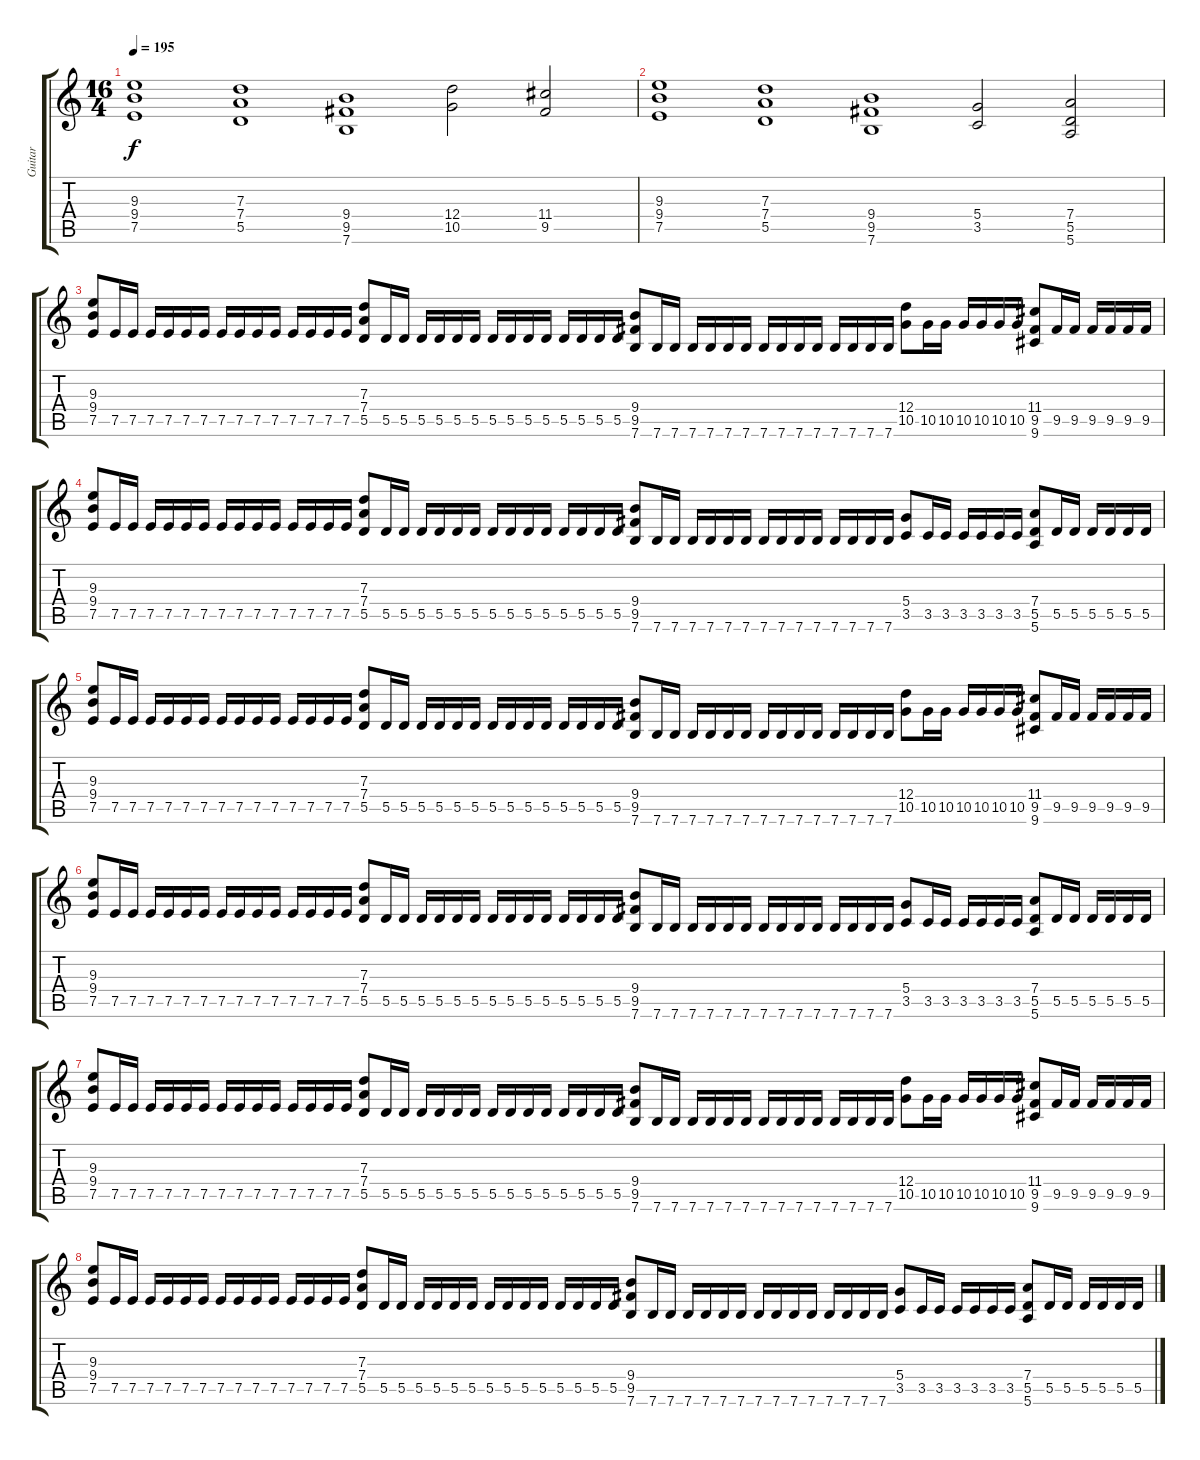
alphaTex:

\track ("Guitar" "Guitar") {instrument distortionguitar}
\staff {score tabs}
\tuning (E4 B3 G3 D3 A2 E2) {hide}
\ts (16 4)
\tempo 195
\clef g2
\ks c
(9.3 9.4 7.5).1{dy f} (7.3 7.4 5.5).1 (9.4 9.5 7.6).1 (12.4 10.5).2 (11.4 9.5).2 |
(9.3 9.4 7.5).1 (7.3 7.4 5.5).1 (9.4 9.5 7.6).1 (5.4 3.5).2 (7.4 5.5 5.6).2 |
(9.3 9.4 7.5).8 7.5.16 7.5.16 7.5.16 7.5.16 7.5.16 7.5.16 7.5.16 7.5.16 7.5.16 7.5.16 7.5.16 7.5.16 7.5.16 7.5.16 (7.3 7.4 5.5).8 5.5.16 5.5.16 5.5.16 5.5.16 5.5.16 5.5.16 5.5.16 5.5.16 5.5.16 5.5.16 5.5.16 5.5.16 5.5.16 5.5.16 (9.4 9.5 7.6).8 7.6.16 7.6.16 7.6.16 7.6.16 7.6.16 7.6.16 7.6.16 7.6.16 7.6.16 7.6.16 7.6.16 7.6.16 7.6.16 7.6.16 (12.4 10.5).8 10.5.16 10.5.16 10.5.16 10.5.16 10.5.16 10.5.16 (11.4 9.5 9.6).8 9.5.16 9.5.16 9.5.16 9.5.16 9.5.16 9.5.16 |
(9.3 9.4 7.5).8 7.5.16 7.5.16 7.5.16 7.5.16 7.5.16 7.5.16 7.5.16 7.5.16 7.5.16 7.5.16 7.5.16 7.5.16 7.5.16 7.5.16 (7.3 7.4 5.5).8 5.5.16 5.5.16 5.5.16 5.5.16 5.5.16 5.5.16 5.5.16 5.5.16 5.5.16 5.5.16 5.5.16 5.5.16 5.5.16 5.5.16 (9.4 9.5 7.6).8 7.6.16 7.6.16 7.6.16 7.6.16 7.6.16 7.6.16 7.6.16 7.6.16 7.6.16 7.6.16 7.6.16 7.6.16 7.6.16 7.6.16 (5.4 3.5).8 3.5.16 3.5.16 3.5.16 3.5.16 3.5.16 3.5.16 (7.4 5.5 5.6).8 5.5.16 5.5.16 5.5.16 5.5.16 5.5.16 5.5.16 |
(9.3 9.4 7.5).8 7.5.16 7.5.16 7.5.16 7.5.16 7.5.16 7.5.16 7.5.16 7.5.16 7.5.16 7.5.16 7.5.16 7.5.16 7.5.16 7.5.16 (7.3 7.4 5.5).8 5.5.16 5.5.16 5.5.16 5.5.16 5.5.16 5.5.16 5.5.16 5.5.16 5.5.16 5.5.16 5.5.16 5.5.16 5.5.16 5.5.16 (9.4 9.5 7.6).8 7.6.16 7.6.16 7.6.16 7.6.16 7.6.16 7.6.16 7.6.16 7.6.16 7.6.16 7.6.16 7.6.16 7.6.16 7.6.16 7.6.16 (12.4 10.5).8 10.5.16 10.5.16 10.5.16 10.5.16 10.5.16 10.5.16 (11.4 9.5 9.6).8 9.5.16 9.5.16 9.5.16 9.5.16 9.5.16 9.5.16 |
(9.3 9.4 7.5).8 7.5.16 7.5.16 7.5.16 7.5.16 7.5.16 7.5.16 7.5.16 7.5.16 7.5.16 7.5.16 7.5.16 7.5.16 7.5.16 7.5.16 (7.3 7.4 5.5).8 5.5.16 5.5.16 5.5.16 5.5.16 5.5.16 5.5.16 5.5.16 5.5.16 5.5.16 5.5.16 5.5.16 5.5.16 5.5.16 5.5.16 (9.4 9.5 7.6).8 7.6.16 7.6.16 7.6.16 7.6.16 7.6.16 7.6.16 7.6.16 7.6.16 7.6.16 7.6.16 7.6.16 7.6.16 7.6.16 7.6.16 (5.4 3.5).8 3.5.16 3.5.16 3.5.16 3.5.16 3.5.16 3.5.16 (7.4 5.5 5.6).8 5.5.16 5.5.16 5.5.16 5.5.16 5.5.16 5.5.16 |
(9.3 9.4 7.5).8 7.5.16 7.5.16 7.5.16 7.5.16 7.5.16 7.5.16 7.5.16 7.5.16 7.5.16 7.5.16 7.5.16 7.5.16 7.5.16 7.5.16 (7.3 7.4 5.5).8 5.5.16 5.5.16 5.5.16 5.5.16 5.5.16 5.5.16 5.5.16 5.5.16 5.5.16 5.5.16 5.5.16 5.5.16 5.5.16 5.5.16 (9.4 9.5 7.6).8 7.6.16 7.6.16 7.6.16 7.6.16 7.6.16 7.6.16 7.6.16 7.6.16 7.6.16 7.6.16 7.6.16 7.6.16 7.6.16 7.6.16 (12.4 10.5).8 10.5.16 10.5.16 10.5.16 10.5.16 10.5.16 10.5.16 (11.4 9.5 9.6).8 9.5.16 9.5.16 9.5.16 9.5.16 9.5.16 9.5.16 |
(9.3 9.4 7.5).8 7.5.16 7.5.16 7.5.16 7.5.16 7.5.16 7.5.16 7.5.16 7.5.16 7.5.16 7.5.16 7.5.16 7.5.16 7.5.16 7.5.16 (7.3 7.4 5.5).8 5.5.16 5.5.16 5.5.16 5.5.16 5.5.16 5.5.16 5.5.16 5.5.16 5.5.16 5.5.16 5.5.16 5.5.16 5.5.16 5.5.16 (9.4 9.5 7.6).8 7.6.16 7.6.16 7.6.16 7.6.16 7.6.16 7.6.16 7.6.16 7.6.16 7.6.16 7.6.16 7.6.16 7.6.16 7.6.16 7.6.16 (5.4 3.5).8 3.5.16 3.5.16 3.5.16 3.5.16 3.5.16 3.5.16 (7.4 5.5 5.6).8 5.5.16 5.5.16 5.5.16 5.5.16 5.5.16 5.5.16
